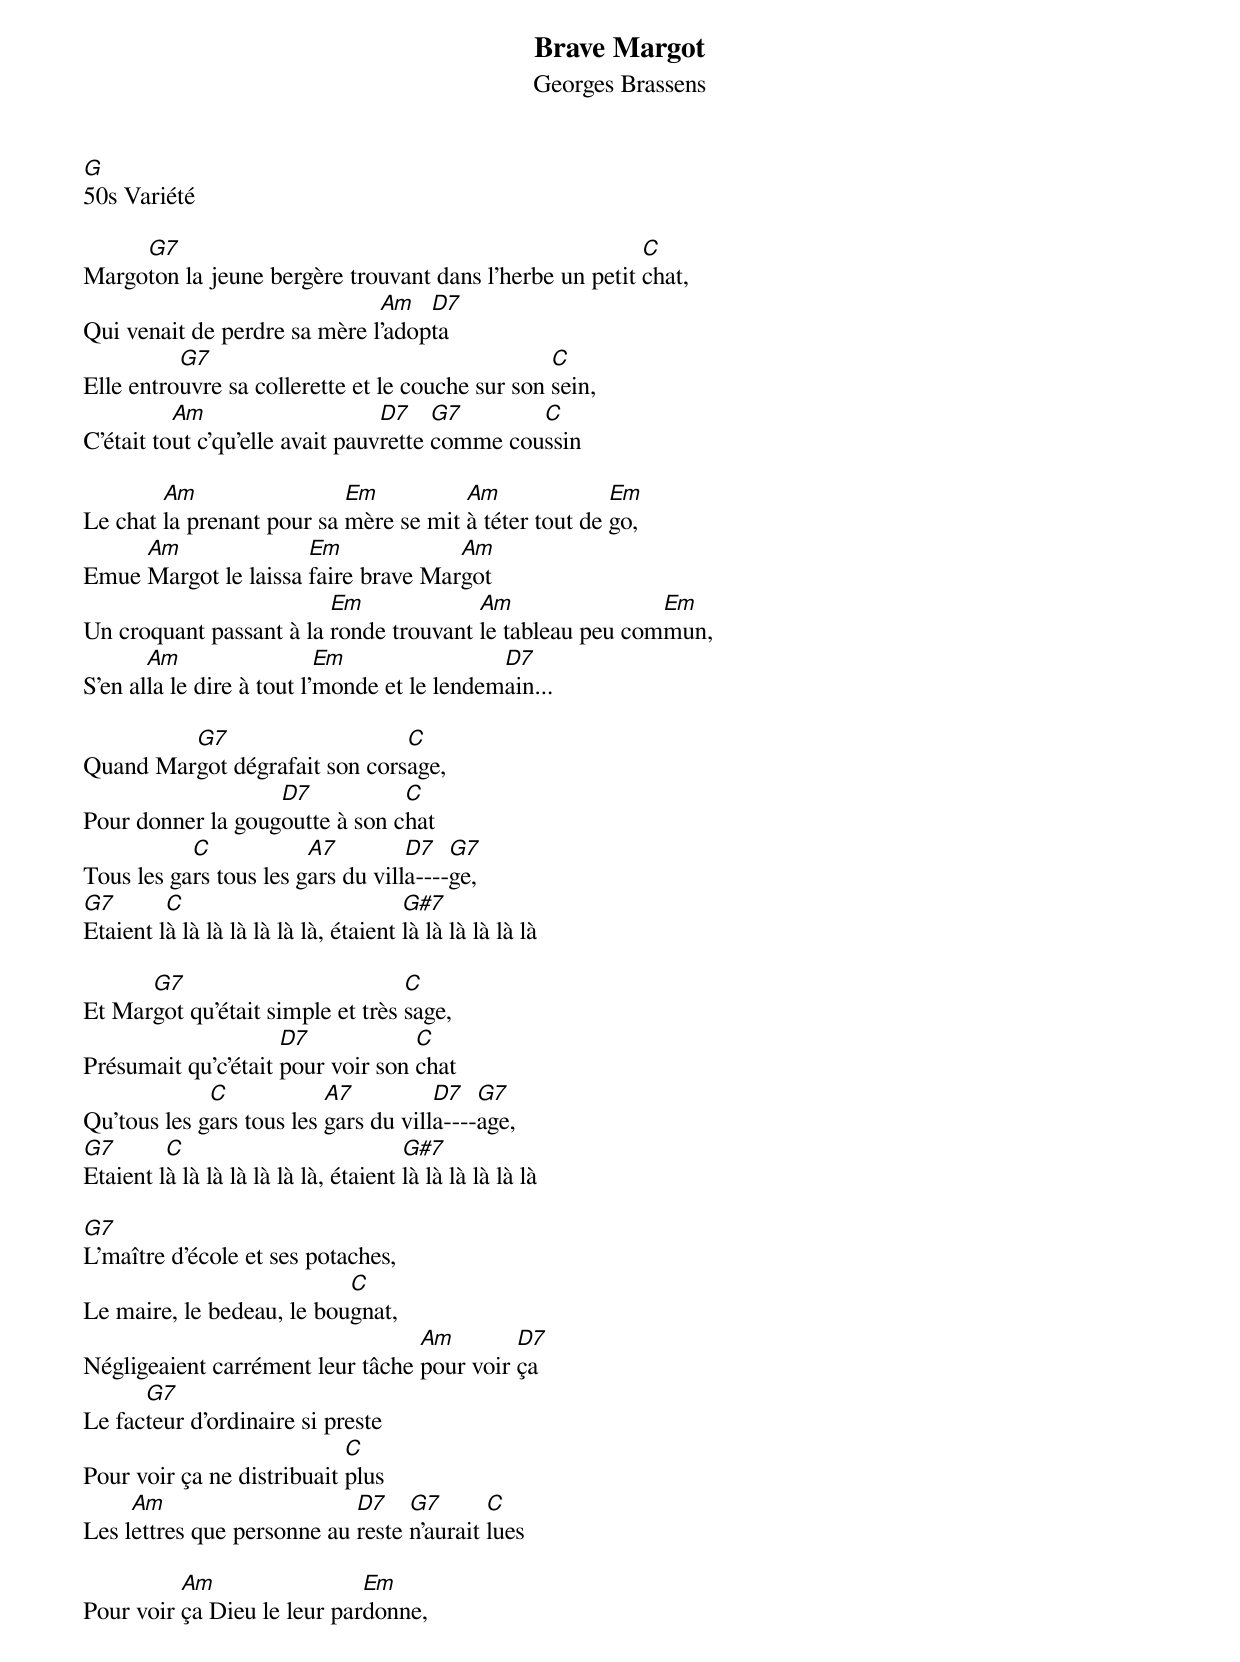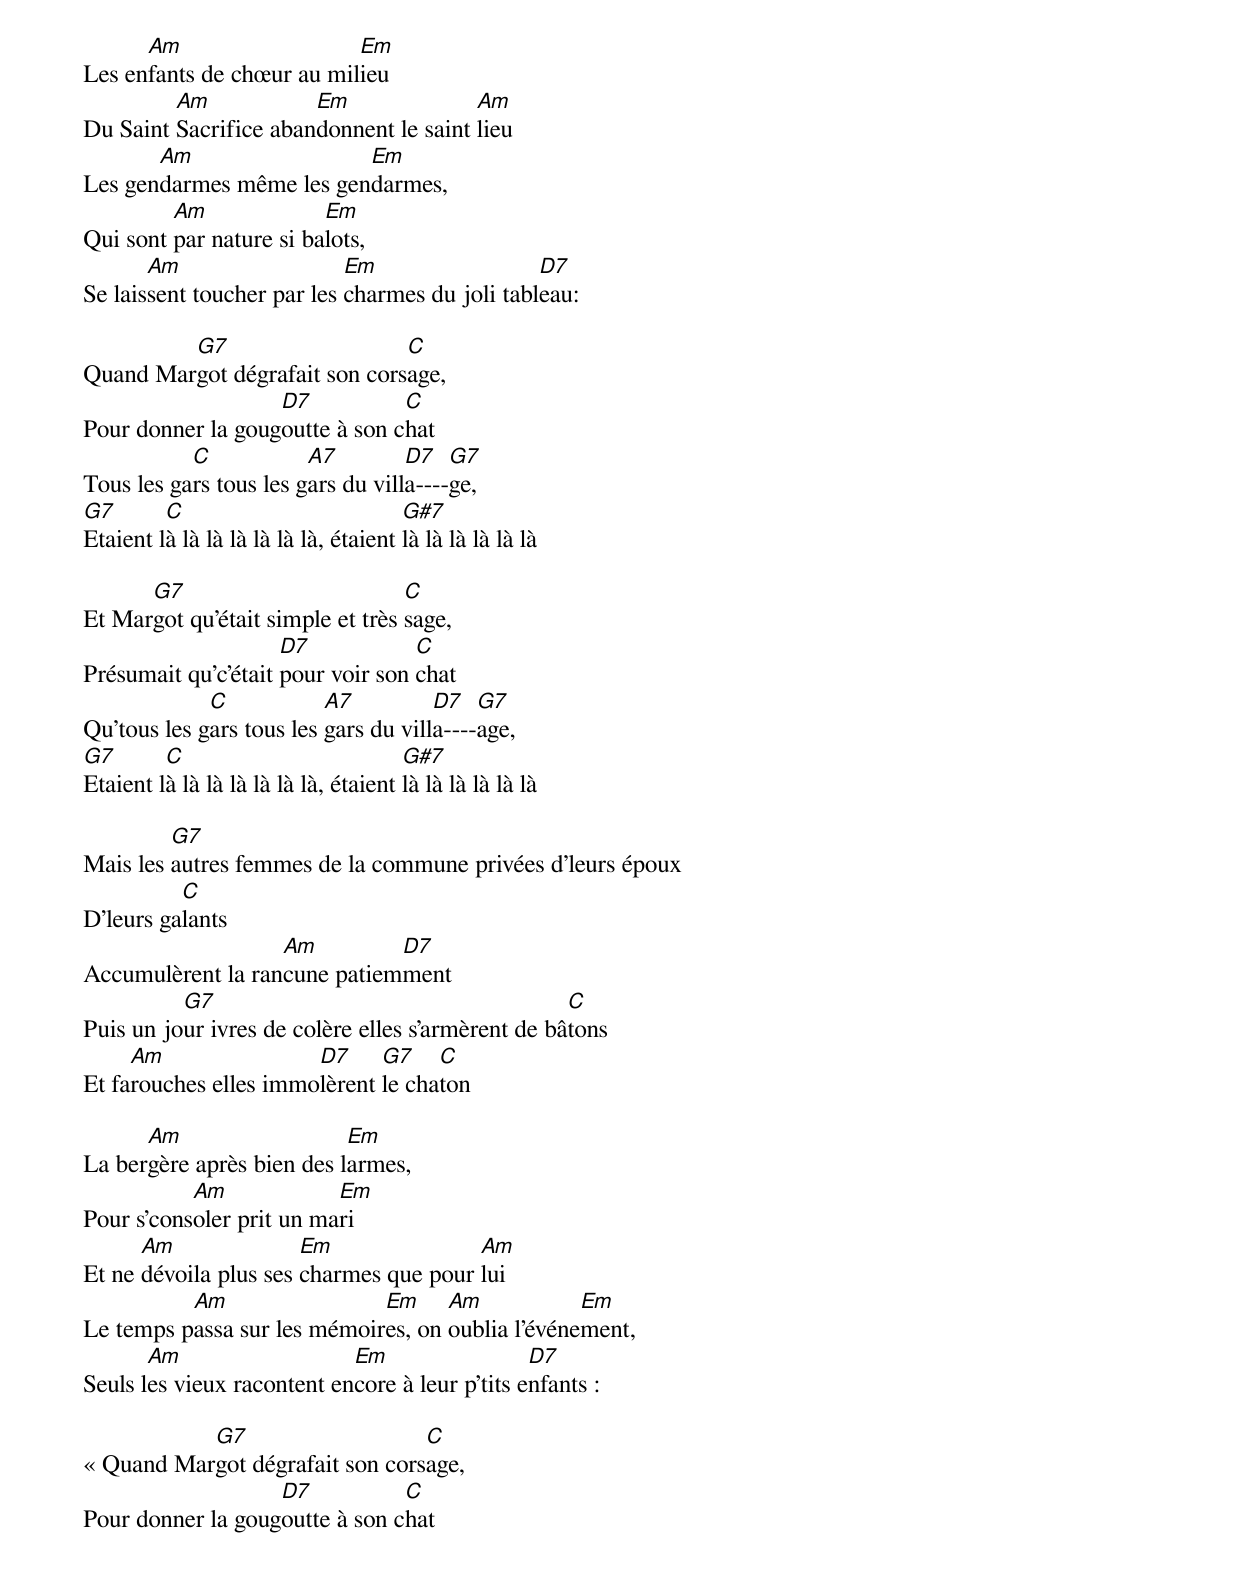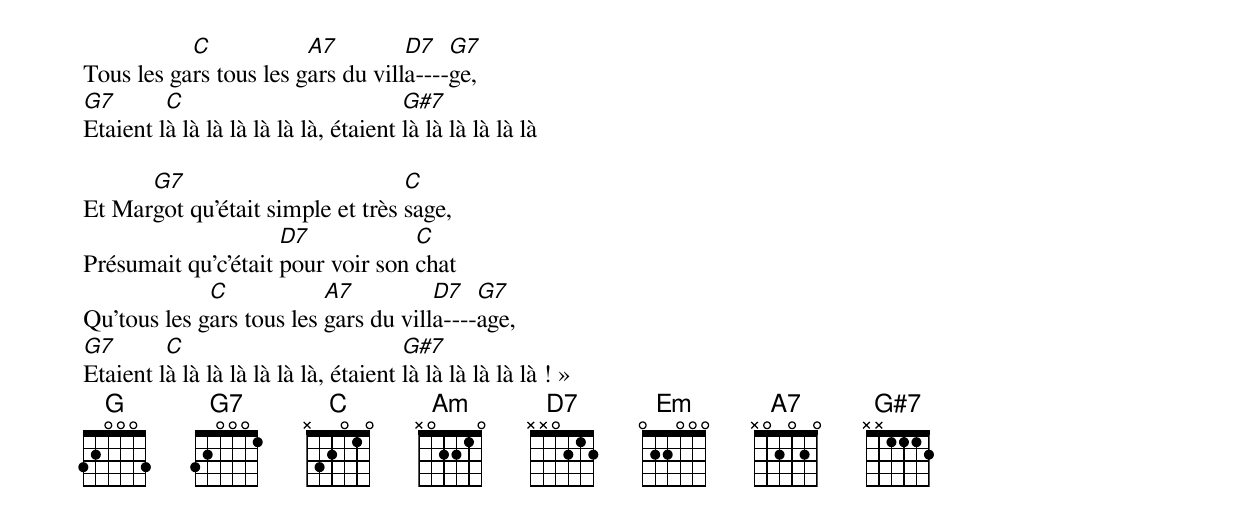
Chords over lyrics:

Brave Margot
Georges Brassens
G
50s Variété

     G7                                                  C
Margoton la jeune bergère trouvant dans l'herbe un petit chat,
                              Am   D7
Qui venait de perdre sa mère l'adopta
          G7                                      C
Elle entrouvre sa collerette et le couche sur son sein,
          Am                     D7    G7       C
C'était tout c'qu'elle avait pauvrette comme coussin

        Am                 Em          Am              Em
Le chat la prenant pour sa mère se mit à téter tout de go,
     Am               Em             Am
Emue Margot le laissa faire brave Margot
                         Em             Am                Em
Un croquant passant à la ronde trouvant le tableau peu commun,
       Am                  Em                D7
S'en alla le dire à tout l'monde et le lendemain...

         G7                    C
Quand Margot dégrafait son corsage,
                   D7           C
Pour donner la gougoutte à son chat
           C            A7         D7   G7
Tous les gars tous les gars du villa----ge,
G7       C                            G#7
Etaient là là là là là là là, étaient là là là là là là

      G7                          C
Et Margot qu'était simple et très sage,
                     D7            C
Présumait qu'c'était pour voir son chat
             C            A7          D7   G7
Qu’tous les gars tous les gars du villa----age,
G7       C                            G#7
Etaient là là là là là là là, étaient là là là là là là

G7
L'maître d'école et ses potaches,
                           C
Le maire, le bedeau, le bougnat,
                                  Am        D7
Négligeaient carrément leur tâche pour voir ça
      G7
Le facteur d'ordinaire si preste
                            C
Pour voir ça ne distribuait plus
     Am                     D7    G7       C
Les lettres que personne au reste n'aurait lues

          Am                 Em
Pour voir ça Dieu le leur pardonne,
      Am                   Em
Les enfants de chœur au milieu
         Am            Em               Am
Du Saint Sacrifice abandonnent le saint lieu
       Am                 Em
Les gendarmes même les gendarmes,
         Am              Em
Qui sont par nature si balots,
       Am                   Em                  D7
Se laissent toucher par les charmes du joli tableau:

         G7                    C
Quand Margot dégrafait son corsage,
                   D7           C
Pour donner la gougoutte à son chat
           C            A7         D7   G7
Tous les gars tous les gars du villa----ge,
G7       C                            G#7
Etaient là là là là là là là, étaient là là là là là là

      G7                          C
Et Margot qu'était simple et très sage,
                     D7            C
Présumait qu'c'était pour voir son chat
             C            A7          D7   G7
Qu’tous les gars tous les gars du villa----age,
G7       C                            G#7
Etaient là là là là là là là, étaient là là là là là là

         G7
Mais les autres femmes de la commune privées d'leurs époux
          C
D'leurs galants
                   Am         D7
Accumulèrent la rancune patiemment
          G7                                       C
Puis un jour ivres de colère elles s'armèrent de bâtons
     Am                D7     G7    C
Et farouches elles immolèrent le chaton

      Am                   Em
La bergère après bien des larmes,
           Am             Em
Pour s'consoler prit un mari
      Am               Em               Am
Et ne dévoila plus ses charmes que pour lui
          Am                 Em     Am            Em
Le temps passa sur les mémoires, on oublia l'événement,
       Am                   Em                  D7
Seuls les vieux racontent encore à leur p'tits enfants :

           G7                    C
« Quand Margot dégrafait son corsage,
                   D7           C
Pour donner la gougoutte à son chat
           C            A7         D7   G7
Tous les gars tous les gars du villa----ge,
G7       C                            G#7
Etaient là là là là là là là, étaient là là là là là là

      G7                          C
Et Margot qu'était simple et très sage,
                     D7            C
Présumait qu'c'était pour voir son chat
             C            A7          D7   G7
Qu’tous les gars tous les gars du villa----age,
G7       C                            G#7
Etaient là là là là là là là, étaient là là là là là là ! »
